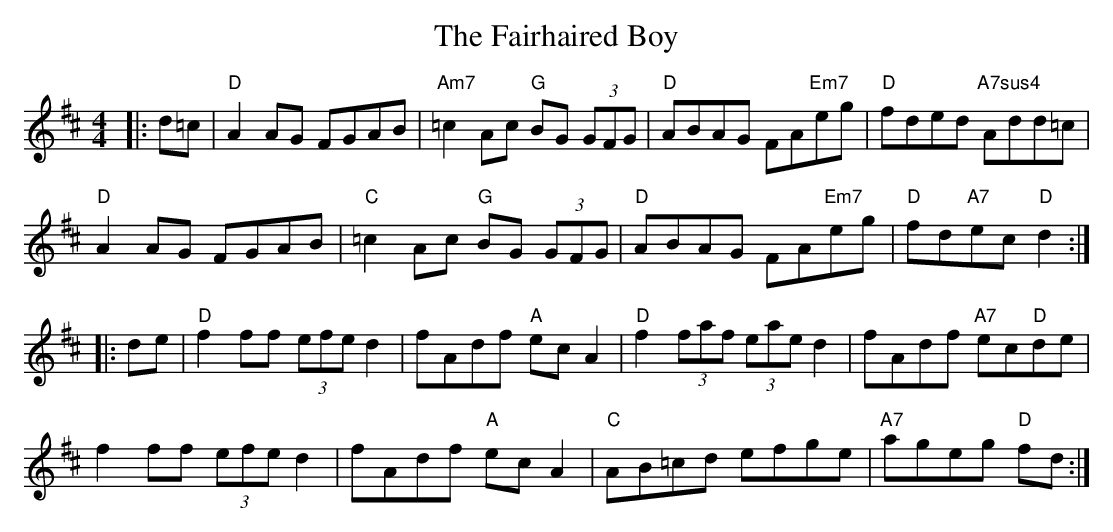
X:1
T: The Fairhaired Boy
M: 4/4
L: 1/8
K: Dmaj
|:d=c |"D"A2 AG FGAB |"Am7"=c2 Ac "G"BG (3GFG |"D"ABAG FA"Em7"eg |"D"fded "A7sus4"Add=c |
"D"A2 AG FGAB |"C"=c2 Ac "G"BG (3GFG |"D"ABAG FA"Em7"eg |"D"fd"A7"ec "D"d2 :|
|:de |"D"f2 ff (3efe d2 |fAdf "A"ec A2 |"D"f2 (3faf (3eae d2 |fAdf "A7"ec"D"de |
f2 ff (3efe d2 |fAdf "A"ec A2 |"C"AB=cd efge |"A7"ageg "D"fd :|
